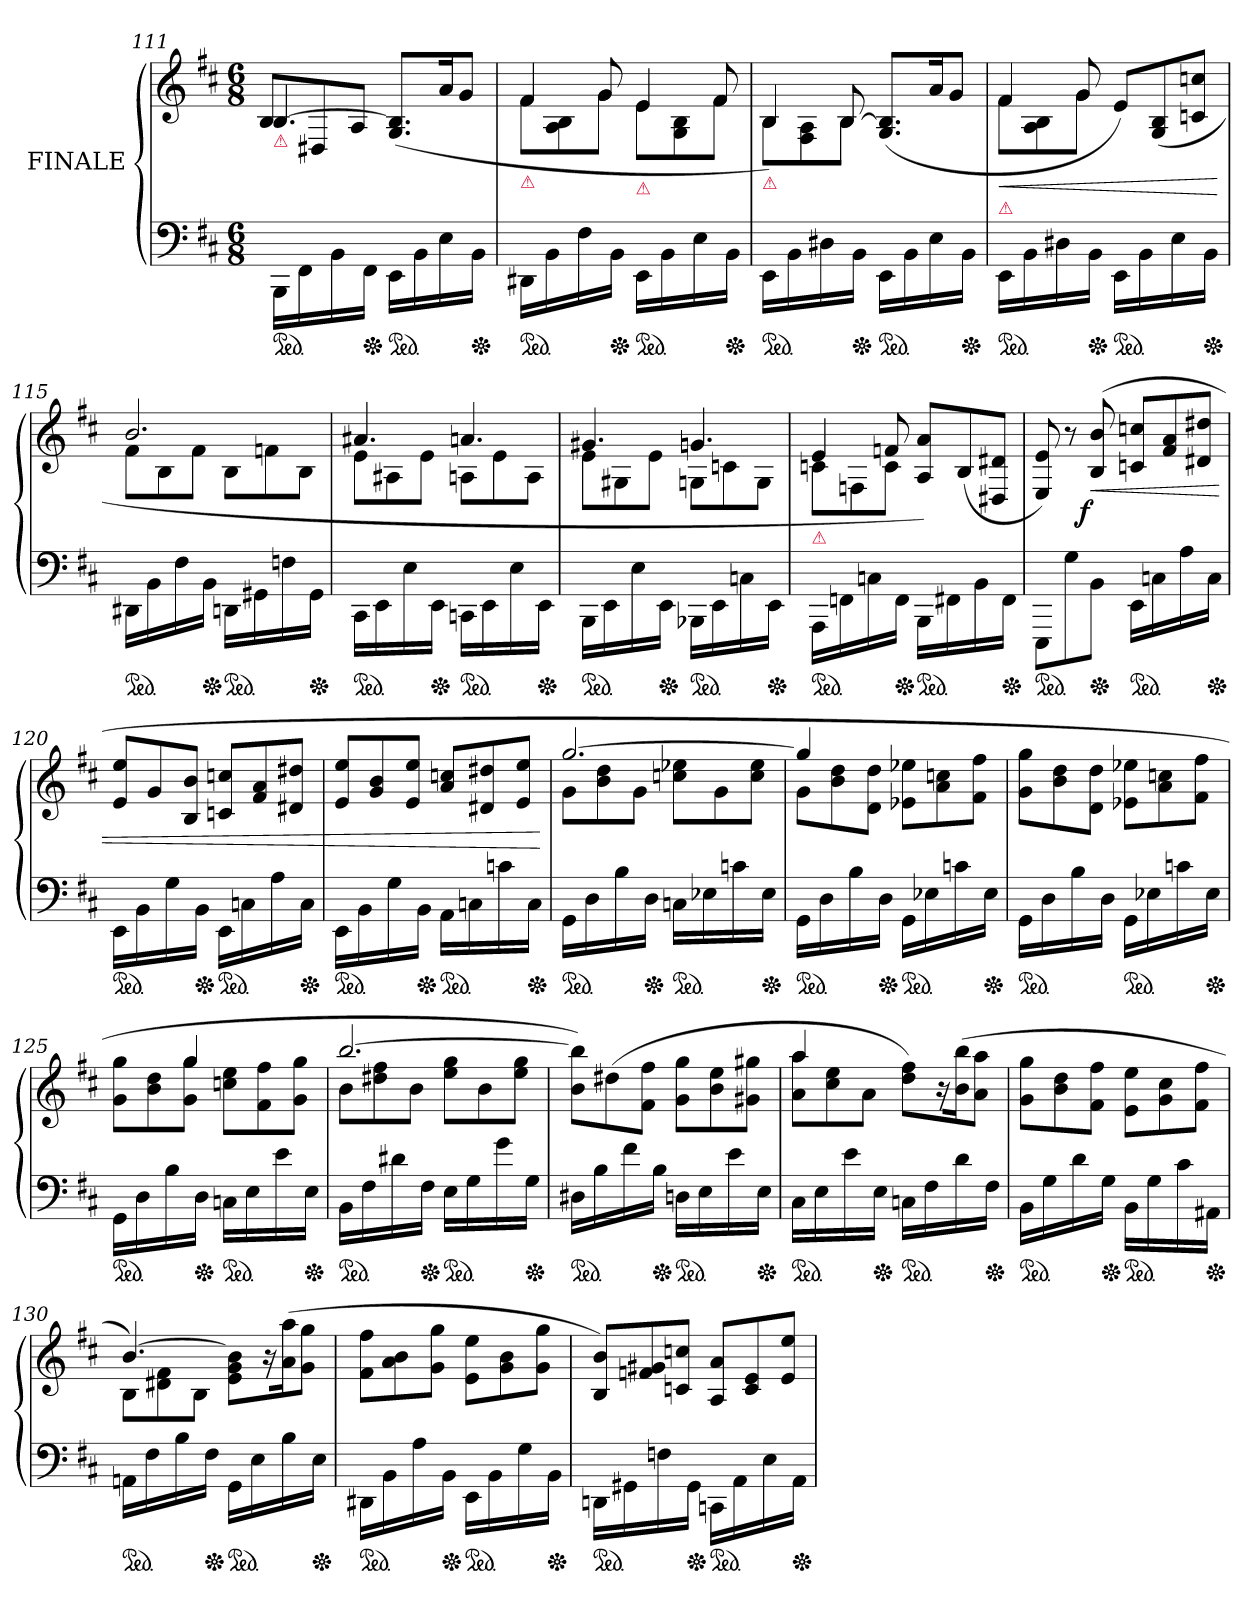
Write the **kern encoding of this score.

**kern	**kern	**dynam
*part1	*part1	*part1
*staff2	*staff1	*staff1/2
*I"FINALE	*	*
*clefF4	*clefG2	*
*k[f#c#]	*k[f#c#]	*
*M6/8	*M6/8	*
*Xtuplet	*	*
=111	=111	=111
*	*^	*
!	!LO:TX:b:color=crimson:t=⚠	!	!
*ped	*	*	*
32%3BBB\LL	[4.B	8B\L	.
32%3FF#	.	.	.
.	.	8D#X/	.
32%3BB	.	.	.
.	.	8A/J	.
*Xped	*	*	*
32%3FF#JJ	.	.	.
*ped	*	*	*
32%3EE\LL	(>8.G/ 8.B]/L	4.ryy	.
32%3BB\	.	.	.
32%3E	16aK	.	.
.	8gJ	.	.
*Xped	*	*	*
32%3BBJJ	.	.	.
=112	=112	=112	=112
!	!LO:TX:b:color=crimson:t=⚠	!	!
*ped	*	*	*
32%3DD#X\LL	4f#	8f#\L	.
32%3BB	.	.	.
.	.	8A/ 8B/	.
32%3F#	.	.	.
.	8g	8g\J	.
*Xped	*	*	*
32%3BBJJ	.	.	.
!	!LO:TX:b:color=crimson:t=⚠	!	!
*ped	*	*	*
32%3EE\LL	4e	8e\L	.
32%3BB	.	.	.
.	.	8G/ 8B/	.
32%3E	.	.	.
.	8f#	8f#\J	.
*Xped	*	*	*
32%3BBJJ	.	.	.
=113	=113	=113	=113
!	!LO:TX:b:color=crimson:t=⚠	!	!
*ped	*	*	*
32%3EE\LL	4B)	8B\L	.
32%3BB	.	.	.
.	.	8F#/ 8A/	.
32%3D#X	.	.	.
.	[8B	8B\J	.
*Xped	*	*	*
32%3BBJJ	.	.	.
*ped	*	*	*
32%3EE\LL	(>8.G/ 8.B]/L	4.ryy	.
32%3BB\	.	.	.
32%3E	16aK	.	.
.	8gJ	.	.
*Xped	*	*	*
32%3BBJJ	.	.	.
=114	=114	=114	=114
!	!LO:TX:b:color=crimson:t=⚠	!	!
!	!	!	!LO:HP:b
*ped	*	*	*
32%3EE\LL	4f#	8f#\L	<
32%3BB	.	.	.
.	.	8A/ 8B/	.
32%3D#X	.	.	.
.	8g	8g\J	.
*Xped	*	*	*
32%3BBJJ	.	.	.
*ped	*	*	*
32%3EE\LL	8eL)	4.ryy	.
32%3BB	.	.	.
.	(>8G/ 8B/	.	.
32%3E\	.	.	.
.	8cn 8ccnJ	.	.
*Xped	*	*	*
32%3BBJJ	.	.	.
*	*v	*v	*
.	.	[
=115	=115	=115
*	*^	*
*ped	*	*	*
32%3DD#X\LL	2.b	8f#L	.
32%3BB	.	.	.
.	.	8B	.
32%3F#	.	.	.
.	.	8f#J	.
*Xped	*	*	*
32%3BBJJ	.	.	.
*ped	*	*	*
32%3DDn\LL	.	8BL	.
32%3GG#X	.	.	.
.	.	8fn	.
32%3Fn	.	.	.
.	.	8BJ	.
*Xped	*	*	*
32%3GG#JJ	.	.	.
=116	=116	=116	=116
*ped	*	*	*
32%3CC#\LL	4.a#X	8eL	.
32%3EE	.	.	.
.	.	8A#X	.
32%3E	.	.	.
.	.	8eJ	.
*Xped	*	*	*
32%3EEJJ	.	.	.
*ped	*	*	*
32%3CCn\LL	4.an	8AnL	.
32%3EE	.	.	.
.	.	8e	.
32%3E	.	.	.
.	.	8AJ	.
*Xped	*	*	*
32%3EEJJ	.	.	.
=117	=117	=117	=117
*ped	*	*	*
32%3BBB\LL	4.g#X	8eL	.
32%3EE	.	.	.
.	.	8G#X	.
32%3E	.	.	.
.	.	8eJ	.
*Xped	*	*	*
32%3EEJJ	.	.	.
*ped	*	*	*
32%3BBB-X\LL	4.gn	8GnL	.
32%3EE	.	.	.
.	.	8cn	.
32%3Cn	.	.	.
.	.	8GJ	.
*Xped	*	*	*
32%3EEJJ	.	.	.
=118	=118	=118	=118
!	!LO:TX:b:color=crimson:t=⚠	!	!
*ped	*	*	*
32%3AAA\LL	4e	8cn\L	.
32%3FFn	.	.	.
.	.	8Fn/	.
32%3Cn	.	.	.
.	8fn	8c\J	.
*Xped	*	*	*
32%3FFJJ	.	.	.
*ped	*	*	*
32%3BBB\LL	8A/ 8a/L)	4.ryy	.
32%3FF#X\	.	.	.
.	(>8B/	.	.
32%3BB\	.	.	.
.	8D#X 8d#XJ	.	.
*Xped	*	*	*
32%3FF#JJ	.	.	.
*	*v	*v	*
=119	=119	=119
*ped	*	*
8EEE\L	8E/ 8e/)	.
8G	8r	.
!	!	!LO:HP:b
!	!	!LO:DY:n=1:rj
*Xped	*	*
8BBJ	(>8B 8b	< f
*ped	*	*
32%3EE\LL	8cn 8ccnL	.
32%3Cn	.	.
.	8f# 8a	.
32%3A	.	.
.	8d#X 8dd#XJ	.
*Xped	*	*
32%3CJJ	.	.
=120	=120	=120
*ped	*	*
32%3EE\LL	8e 8eeL	.
32%3BB	.	.
.	8g	.
32%3G	.	.
.	8B 8bJ	.
*Xped	*	*
32%3BBJJ	.	.
*ped	*	*
32%3EE\LL	8cn 8ccnL	.
32%3Cn	.	.
.	8f# 8a	.
32%3A	.	.
.	8d#X 8dd#XJ	.
*Xped	*	*
32%3CJJ	.	.
=121	=121	=121
*ped	*	*
32%3EE\LL	8e 8eeL	.
32%3BB	.	.
.	8g 8b	.
32%3G	.	.
.	8e 8eeJ	.
*Xped	*	*
32%3BBJJ	.	.
*ped	*	*
32%3AA\LL	8a 8ccnL	.
32%3Cn	.	.
.	8d#X 8dd#X	.
32%3cn	.	.
.	8e 8eeJ	.
*Xped	*	*
32%3CJJ	.	.
.	.	[
=122	=122	=122
*	*^	*
*ped	*	*	*
32%3GG\LL	[2.gg	8gL	.
32%3D	.	.	.
.	.	8b 8dd	.
32%3B	.	.	.
.	.	8gJ	.
*Xped	*	*	*
32%3DJJ	.	.	.
*ped	*	*	*
32%3Cn\LL	.	8ccn 8ee-XL	.
32%3E-X	.	.	.
.	.	8g	.
32%3cn	.	.	.
.	.	8cc 8ee-J	.
*Xped	*	*	*
32%3E-JJ	.	.	.
=123	=123	=123	=123
*ped	*	*	*
32%3GG\LL	4gg]	8gL	.
32%3D	.	.	.
.	.	8b 8dd	.
32%3B	.	.	.
.	2ryy	8d 8ddJ	.
*Xped	*	*	*
32%3DJJ	.	.	.
*ped	*	*	*
32%3GG\LL	.	8e-X 8ee-XL	.
32%3E-X	.	.	.
.	.	8a 8ccn	.
32%3cn	.	.	.
.	.	8f# 8ff#J	.
*Xped	*	*	*
32%3E-JJ	.	.	.
*	*v	*v	*
=124	=124	=124
*ped	*	*
32%3GG\LL	8g 8ggL	.
32%3D	.	.
.	8b 8dd	.
32%3B	.	.
.	8d 8ddJ	.
32%3DJJ	.	.
*ped	*	*
32%3GG\LL	8e-X 8ee-XL	.
32%3E-X	.	.
.	8a 8ccn	.
32%3cn	.	.
.	8f# 8ff#J	.
*Xped	*	*
32%3E-JJ	.	.
=125	=125	=125
*	*^	*
*ped	*	*	*
32%3GG\LL	4ryy	8g 8ggL	.
32%3D	.	.	.
.	.	8b 8dd	.
32%3B	.	.	.
.	4gg	8g 8ggJ	.
*Xped	*	*	*
32%3DJJ	.	.	.
*ped	*	*	*
32%3Cn\LL	.	8ccn 8eeL	.
32%3E	.	.	.
.	4ryy	8f# 8ff#	.
32%3e	.	.	.
.	.	8g 8ggJ	.
*Xped	*	*	*
32%3EJJ	.	.	.
=126	=126	=126	=126
*ped	*	*	*
32%3BB\LL	[2.bb	8bL	.
32%3F#	.	.	.
.	.	8dd#X 8ff#	.
32%3d#X	.	.	.
.	.	8bJ	.
*Xped	*	*	*
32%3F#JJ	.	.	.
*ped	*	*	*
32%3E\LL	.	8ee 8ggL	.
32%3G	.	.	.
.	.	8b	.
32%3g	.	.	.
.	.	8ee 8ggJ	.
*Xped	*	*	*
32%3GJJ	.	.	.
*	*v	*v	*
=127	=127	=127
*ped	*	*
32%3D#X\LL	8b 8bb]L)	.
32%3B	.	.
.	(>8dd#X	.
32%3f#	.	.
.	8f# 8ff#J	.
*Xped	*	*
32%3BJJ	.	.
*ped	*	*
32%3Dn\LL	8g 8ggL	.
32%3E	.	.
.	8b 8ee	.
32%3e	.	.
.	8g#X 8gg#XJ	.
*Xped	*	*
32%3EJJ	.	.
=128	=128	=128
*	*^	*
*ped	*	*	*
32%3C#\LL	4aa	8a 8aaL	.
32%3E	.	.	.
.	.	8cc# 8ee	.
32%3e	.	.	.
.	8ryy	8aJ	.
*Xped	*	*	*
32%3EJJ	.	.	.
*ped	*	*	*
32%3Cn\LL	8dd\ 8ff#\L)	4.ryy	.
32%3F#	.	.	.
.	16r	.	.
32%3d	(>16b 16bbK	.	.
.	8a 8aaJ	.	.
*Xped	*	*	*
32%3F#JJ	.	.	.
*	*v	*v	*
=129	=129	=129
*ped	*	*
32%3BB\LL	8g 8ggL	.
32%3G	.	.
.	8b 8dd	.
32%3d	.	.
.	8f# 8ff#J	.
*Xped	*	*
32%3GJJ	.	.
*ped	*	*
32%3BB\LL	8e\ 8ee\L	.
32%3G	.	.
.	8g 8cc#	.
32%3c#	.	.
.	8f# 8ff#J	.
*Xped	*	*
32%3AA#XJJ	.	.
=130	=130	=130
*	*^	*
*ped	*	*	*
32%3AAn\LL	[4.b)	8BL	.
32%3F#	.	.	.
.	.	8d#X 8f#	.
32%3B	.	.	.
.	.	8BJ	.
*Xped	*	*	*
32%3F#JJ	.	.	.
*ped	*	*	*
32%3GG\LL	8e\ 8g\ 8b]\L	4.ryy	.
32%3E	.	.	.
.	16r	.	.
32%3B	(>16a 16aaK	.	.
.	8g 8ggJ	.	.
*Xped	*	*	*
32%3EJJ	.	.	.
*	*v	*v	*
=131	=131	=131
*ped	*	*
32%3DD#X\LL	8f# 8ff#L	.
32%3BB	.	.
.	8a 8b	.
32%3A	.	.
.	8g 8ggJ	.
*Xped	*	*
32%3BBJJ	.	.
*ped	*	*
32%3EE\LL	8e 8eeL	.
32%3BB	.	.
.	8g 8b	.
32%3G	.	.
.	8g 8ggJ	.
*Xped	*	*
32%3BBJJ	.	.
=132	=132	=132
*ped	*	*
32%3DDn\LL	8B 8bL)	.
32%3GG#X	.	.
.	8fn 8g#X	.
32%3Fn	.	.
.	8cn 8ccnJ	.
*Xped	*	*
32%3GG#JJ	.	.
*ped	*	*
32%3CCn\LL	8A 8aL	.
32%3AA	.	.
.	8c 8e	.
32%3E	.	.
.	8e 8eeJ	.
*Xped	*	*
32%3AAJJ	.	.
=	=	=
*-	*-	*-
